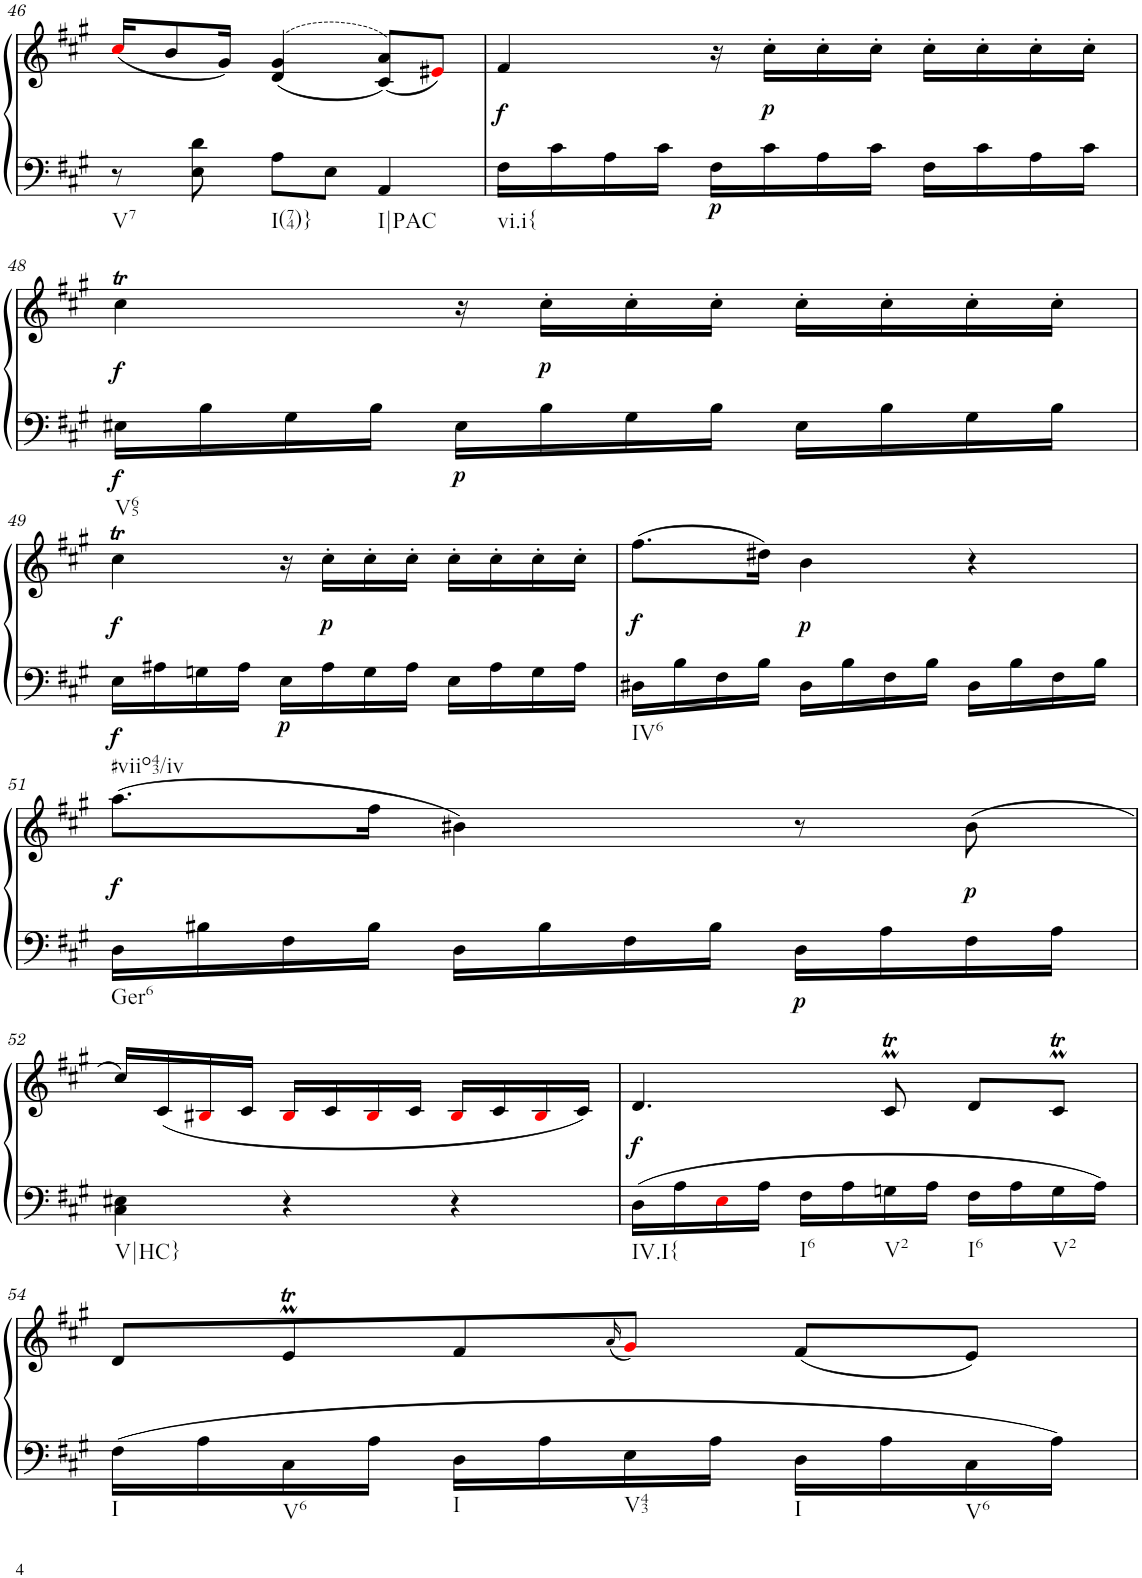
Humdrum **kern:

**kern	**kern	**dynam
*part1	*part1	*part1
*staff2	*staff1	*staff1/2
*I"unbenannt2	*	*
!!LO:PB:g=z
*clefF4	*clefG2	*
*k[f#c#g#]	*k[f#c#g#]	*
*M3/4	*M3/4	*
=46	=46	=46
!LO:TX:b:t=V7	!	!
8r	(16cc#i/KL	.
.	8b/	.
8E\ 8d\	.	.
.	16g#/Jk)	.
!LO:TX:b:t=I(74)}	!	!
8A\L	((>4d/ 4g#/	.
8E\J	.	.
!LO:TX:b:t=I|PAC	!	!
4AA/	(8c#/ 8a/L))	.
.	8e#Xi/J)	.
=47	=47	=47
!LO:TX:b:t=vi.i{	!	!
!	!	!LO:DY:b
16F#\LL	4f#/	f
16c#\	.	.
16A\	.	.
16c#\JJ	.	.
!	!	!LO:DY:b=2
16F#\LL	16r	p
!	!	!LO:DY:b
16c#\	16cc#'\LL	p
16A\	16cc#'\	.
16c#\JJ	16cc#'\JJ	.
16F#\LL	16cc#'\LL	.
16c#\	16cc#'\	.
16A\	16cc#'\	.
16c#\JJ	16cc#'\JJ	.
!!LO:LB:g=z
=48	=48	=48
!LO:TX:b:t=V65	!	!
!	!	!LO:DY:b=2
!	!	!LO:DY:n=1:b
16E#X\LL	4cc#t\	f f
16B\	.	.
16G#\	.	.
16B\JJ	.	.
!	!	!LO:DY:n=2:b=2
16E#\LL	16r	p
!	!	!LO:DY:n=3:b
16B\	16cc#'\LL	p
16G#\	16cc#'\	.
16B\JJ	16cc#'\JJ	.
16E#\LL	16cc#'\LL	.
16B\	16cc#'\	.
16G#\	16cc#'\	.
16B\JJ	16cc#'\JJ	.
!!LO:LB:g=z
=49	=49	=49
!LO:TX:b:t=#viio43/iv	!	!
!	!	!LO:DY:b=2
!	!	!LO:DY:n=1:b
16E\LL	4cc#t\	f f
16A#X\	.	.
16Gn\	.	.
16A#\JJ	.	.
!	!	!LO:DY:n=2:b=2
16E\LL	16r	p
!	!	!LO:DY:n=3:b
16A#\	16cc#'\LL	p
16G\	16cc#'\	.
16A#\JJ	16cc#'\JJ	.
16E\LL	16cc#'\LL	.
16A#\	16cc#'\	.
16G\	16cc#'\	.
16A#\JJ	16cc#'\JJ	.
=50	=50	=50
!LO:TX:b:t=IV6	!	!
!	!	!LO:DY:b
16D#X\LL	(8.ff#\L	f
16B\	.	.
16F#\	.	.
16B\JJ	16dd#X\Jk)	.
!	!	!LO:DY:b
16D#\LL	4b\	p
16B\	.	.
16F#\	.	.
16B\JJ	.	.
16D#\LL	4r	.
16B\	.	.
16F#\	.	.
16B\JJ	.	.
!!LO:LB:g=z
=51	=51	=51
!LO:TX:b:t=Ger6	!	!
!	!	!LO:DY:b
16D\LL	(8.aa\L	f
16B#X\	.	.
16F#\	.	.
16B#\JJ	16ff#\Jk	.
16D\LL	4b#X\)	.
16B#\	.	.
16F#\	.	.
16B#\JJ	.	.
!	!	!LO:DY:b=2
16D\LL	8r	p
16A\	.	.
!	!	!LO:DY:b
16F#\	(8b#\	p
16A\JJ	.	.
!!LO:LB:g=z
=52	=52	=52
!LO:TX:b:t=V|HC}	!	!
4C#\ 4E#X\	16cc#/LL)	.
.	(16c#/	.
.	16B#Xi/	.
.	16c#/JJ	.
4r	16B#i/LL	.
.	16c#/	.
.	16B#i/	.
.	16c#/JJ	.
4r	16B#i/LL	.
.	16c#/	.
.	16B#i/	.
.	16c#/JJ)	.
=53	=53	=53
!LO:TX:b:t=IV.I{	!	!
!	!	!LO:DY:b
16D\LL	4.d/	f
16A\	.	.
16Ei\	.	.
16A\JJ	.	.
!LO:TX:b:t=I6	!	!
16F#\LL	.	.
16A\	.	.
!LO:TX:b:t=V2	!	!
16Gn\	8c#mt/	.
16A\JJ	.	.
!LO:TX:b:t=I6	!	!
16F#\LL	8d/L	.
16A\	.	.
!LO:TX:b:t=V2	!	!
16G\	8c#tm/J	.
16A\JJ	.	.
!!LO:LB:g=z
=54	=54	=54
!LO:TX:b:t=I	!	!
16F#\LL	8d/L	.
16A\	.	.
!LO:TX:b:t=V6	!	!
16C#\	8eMT/	.
16A\JJ	.	.
!LO:TX:b:t=I	!	!
16D\LL	8f#/	.
16A\	.	.
.	(16qa/	.
!LO:TX:b:t=V43	!	!
16E\	8g#i/J)	.
16A\JJ	.	.
!LO:TX:b:t=I	!	!
16D\LL	(8f#/L	.
16A\	.	.
!LO:TX:b:t=V6	!	!
16C#\	8e/J)	.
16A\JJ	.	.
=	=	=
*-	*-	*-
